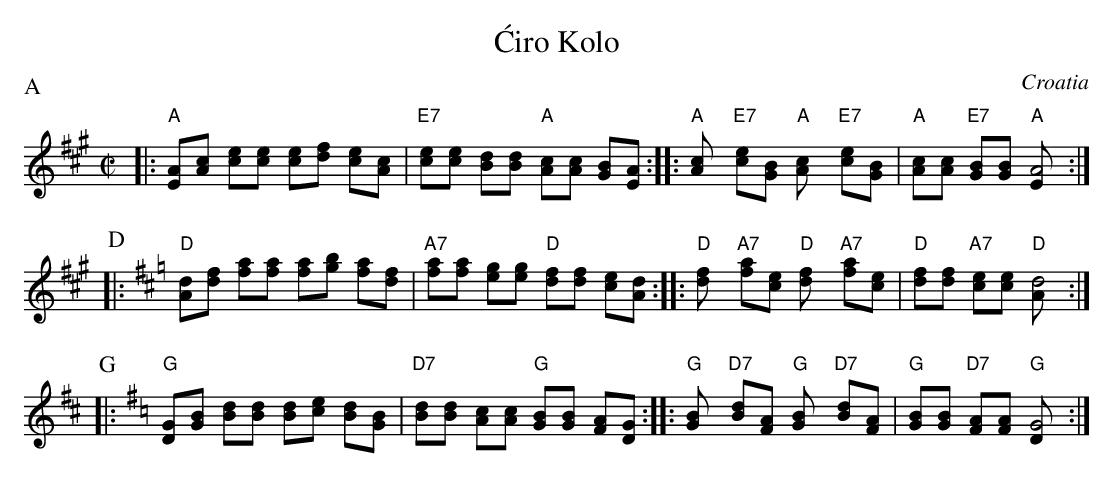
X:1
T: \'Ciro Kolo
O: Croatia
M: C|
L: 1/8
P: A
K: A
|: "A"[AE][cA] [ec][ec] [ec][fd] [ec][cA] | "E7"[ec][ec] [dB][dB] "A"[cA][cA] [BG][AE] :| \
|: "A"[c2A] "E7"[ec][BG] "A"[c2A] "E7"[ec][BG] | "A"[cA][cA] "E7"[BG][BG] "A"[A4E] :|
P: D
K: D
|: "D"[dA][fd] [af][af] [af][bg] [af][fd] | "A7"[af][af] [ge][ge] "D"[fd][fd] [ec][dA] :| \
|: "D"[f2d] "A7"[af][ec] "D"[f2d] "A7"[af][ec] | "D"[fd][fd] "A7"[ec][ec] "D"[d4A] :|
P: G
K: G
|: "G"[GD][BG] [dB][dB] [dB][ec] [dB][BG] | "D7"[dB][dB] [cA][cA] "G"[BG][BG] [AF][GD] :| \
|: "G"[B2G] "D7"[dB][AF] "G"[B2G] "D7"[dB][AF] | "G"[BG][BG] "D7"[AF][AF] "G"[G4D] :|
